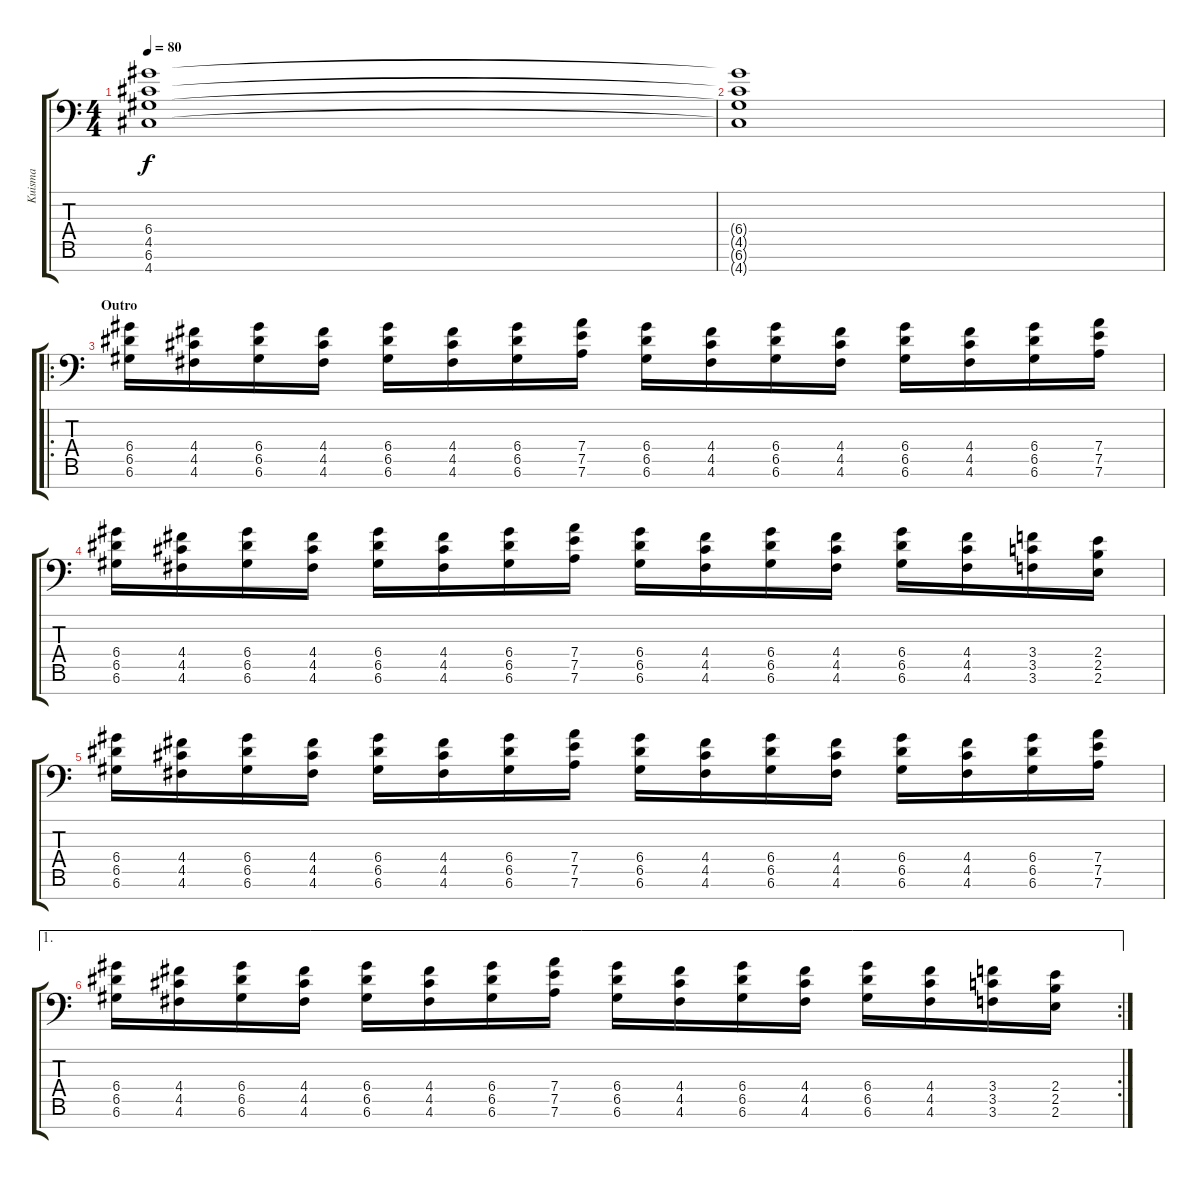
\track ("Kuisma" "Kuisma") {instrument distortionguitar}
\staff {score tabs}
\tuning (E4 B3 G3 D3 A2 D2 A1) {hide}
\ts (4 4)
\tempo 80
\clef f4
\ks c
(6.4 4.5 6.6 4.7).1{dy f} |
(6.4{t} 4.5{t} 6.6{t} 4.7{t}).1 |
\ro
\section ("" "Outro")
(6.4 6.5 6.6).16 (4.4 4.5 4.6).16 (6.4 6.5 6.6).16 (4.4 4.5 4.6).16 (6.4 6.5 6.6).16 (4.4 4.5 4.6).16 (6.4 6.5 6.6).16 (7.4 7.5 7.6).16 (6.4 6.5 6.6).16 (4.4 4.5 4.6).16 (6.4 6.5 6.6).16 (4.4 4.5 4.6).16 (6.4 6.5 6.6).16 (4.4 4.5 4.6).16 (6.4 6.5 6.6).16 (7.4 7.5 7.6).16 |
(6.4 6.5 6.6).16 (4.4 4.5 4.6).16 (6.4 6.5 6.6).16 (4.4 4.5 4.6).16 (6.4 6.5 6.6).16 (4.4 4.5 4.6).16 (6.4 6.5 6.6).16 (7.4 7.5 7.6).16 (6.4 6.5 6.6).16 (4.4 4.5 4.6).16 (6.4 6.5 6.6).16 (4.4 4.5 4.6).16 (6.4 6.5 6.6).16 (4.4 4.5 4.6).16 (3.4 3.5 3.6).16 (2.4 2.5 2.6).16 |
(6.4 6.5 6.6).16 (4.4 4.5 4.6).16 (6.4 6.5 6.6).16 (4.4 4.5 4.6).16 (6.4 6.5 6.6).16 (4.4 4.5 4.6).16 (6.4 6.5 6.6).16 (7.4 7.5 7.6).16 (6.4 6.5 6.6).16 (4.4 4.5 4.6).16 (6.4 6.5 6.6).16 (4.4 4.5 4.6).16 (6.4 6.5 6.6).16 (4.4 4.5 4.6).16 (6.4 6.5 6.6).16 (7.4 7.5 7.6).16 |
\ae 1
\rc 2
(6.4 6.5 6.6).16 (4.4 4.5 4.6).16 (6.4 6.5 6.6).16 (4.4 4.5 4.6).16 (6.4 6.5 6.6).16 (4.4 4.5 4.6).16 (6.4 6.5 6.6).16 (7.4 7.5 7.6).16 (6.4 6.5 6.6).16 (4.4 4.5 4.6).16 (6.4 6.5 6.6).16 (4.4 4.5 4.6).16 (6.4 6.5 6.6).16 (4.4 4.5 4.6).16 (3.4 3.5 3.6).16 (2.4 2.5 2.6).16
